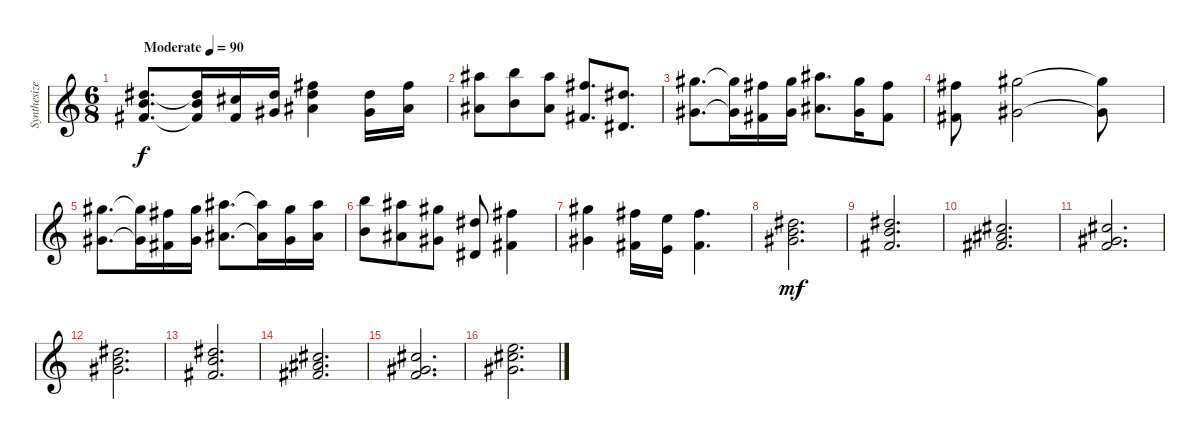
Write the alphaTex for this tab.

\track ("Synthesizer (Staff 1)" "Synthesize") {instrument synthbrass1}
\staff {score}
\tuning (E4 B3 G3 D3 A2 E2 B1) {hide}
\ts (6 8)
\tempo (90 "Moderate")
\clef g2
\ks c
(11.1 7.2 16.3).8{d dy f instrument synthbrass1} (11.1{t} 7.2{t} 16.3).16 (9.1 7.2).16 (11.1 9.2).16 (14.1 11.2 20.3).4 (11.1 9.2).16 (14.1 11.2).16 |
(18.1 11.2).8 (19.1 12.2).8 (18.1 11.2).8 (14.1 7.2).8{d} (11.1 4.2).8{d} |
(16.1 9.2).8{d} (16.1{t} 9.2{t}).16 (14.1 7.2).16 (16.1 9.2).16 (18.1 11.2).8{d} (16.1 9.2).16 (14.1 7.2).8 |
(14.1 7.2).8 (16.1 9.2).2 (16.1{t} 9.2{t}).8 |
(16.1 9.2).8{d} (16.1{t} 9.2{t}).16 (14.1 7.2).16 (16.1 9.2).16 (18.1 11.2).8{d} (18.1{t} 11.2{t}).16 (16.1 9.2).16 (18.1 11.2).16 |
(19.1 12.2).8 (18.1 11.2).8 (16.1 9.2).8 (11.1 4.2).8 (14.1 7.2).4 |
(16.1 9.2).4 (14.1 7.2).16 (12.1 5.2).16 (14.1 7.2).4{d} |
(7.1 9.2 20.3).2{d dy mf volume 6} |
(11.1 7.2 16.3).2{d} |
(6.1 7.2 18.3).2{d} |
(9.1 9.2 10.3).2{d} |
(7.1 9.2 20.3).2{d} |
(11.1 7.2 16.3).2{d} |
(6.1 7.2 18.3).2{d} |
(9.1 9.2 10.3).2{d} |
(12.1 14.2 13.3).2{d volume 10}
